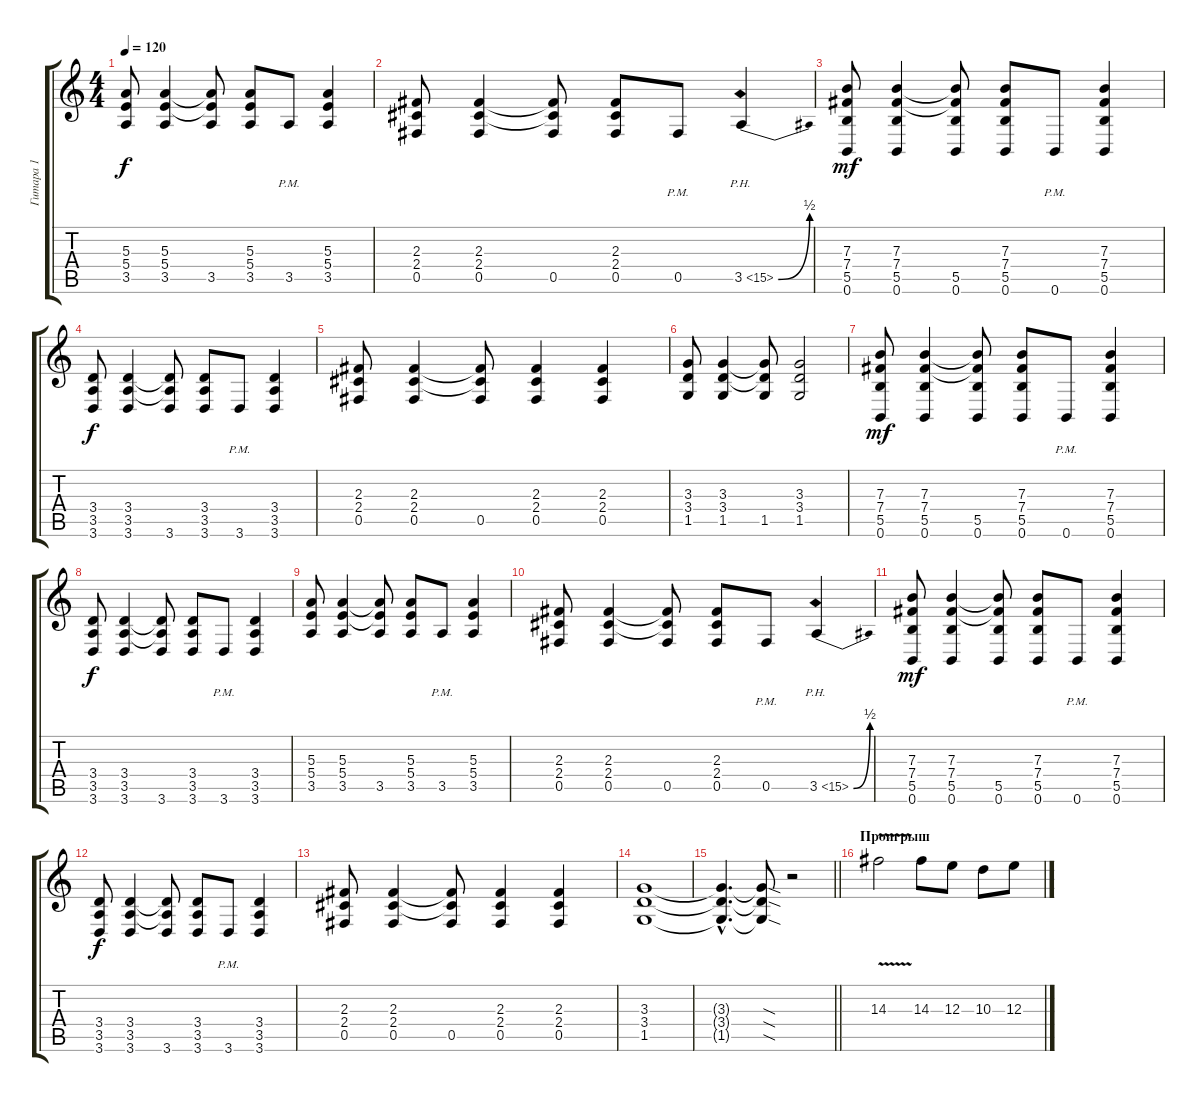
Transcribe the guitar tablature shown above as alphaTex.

\track ("Гитара 1" "Гитара 1") {instrument distortionguitar}
\staff {score tabs}
\tuning (Db4 Ab3 E3 B2 Gb2 B1) {hide}
\ts (4 4)
\tempo 120
\clef g2
\ks c
(5.3 5.4 3.5).8{dy f} (5.3 5.4 3.5).4 (5.3{t} 5.4{t} 3.5).8 (5.3 5.4 3.5).8 3.5{pm}.8 (5.3 5.4 3.5).4 |
(2.3 2.4 0.5).8 (2.3 2.4 0.5).4 (2.3{t} 2.4{t} 0.5).8 (2.3 2.4 0.5).8 0.5{pm}.8 3.5{be (bend 0 0 60 2) ph 12}.4 |
(7.3 7.4 5.5 0.6).8{dy mf} (7.3 7.4 5.5 0.6).4 (7.3{t} 7.4{t} 5.5 0.6).8 (7.3 7.4 5.5 0.6).8 0.6{pm}.8 (7.3 7.4 5.5 0.6).4 |
(3.4 3.5 3.6).8{dy f} (3.4 3.5 3.6).4 (3.4{t} 3.5{t} 3.6).8 (3.4 3.5 3.6).8 3.6{pm}.8 (3.4 3.5 3.6).4 |
(2.3 2.4 0.5).8 (2.3 2.4 0.5).4 (2.3{t} 2.4{t} 0.5).8 (2.3 2.4 0.5).4 (2.3 2.4 0.5).4 |
(3.3 3.4 1.5).8 (3.3 3.4 1.5).4 (3.3{t} 3.4{t} 1.5).8 (3.3 3.4 1.5).2 |
(7.3 7.4 5.5 0.6).8{dy mf} (7.3 7.4 5.5 0.6).4 (7.3{t} 7.4{t} 5.5 0.6).8 (7.3 7.4 5.5 0.6).8 0.6{pm}.8 (7.3 7.4 5.5 0.6).4 |
(3.4 3.5 3.6).8{dy f} (3.4 3.5 3.6).4 (3.4{t} 3.5{t} 3.6).8 (3.4 3.5 3.6).8 3.6{pm}.8 (3.4 3.5 3.6).4 |
(5.3 5.4 3.5).8 (5.3 5.4 3.5).4 (5.3{t} 5.4{t} 3.5).8 (5.3 5.4 3.5).8 3.5{pm}.8 (5.3 5.4 3.5).4 |
(2.3 2.4 0.5).8 (2.3 2.4 0.5).4 (2.3{t} 2.4{t} 0.5).8 (2.3 2.4 0.5).8 0.5{pm}.8 3.5{be (bend 0 0 60 2) ph 12}.4 |
(7.3 7.4 5.5 0.6).8{dy mf} (7.3 7.4 5.5 0.6).4 (7.3{t} 7.4{t} 5.5 0.6).8 (7.3 7.4 5.5 0.6).8 0.6{pm}.8 (7.3 7.4 5.5 0.6).4 |
(3.4 3.5 3.6).8{dy f} (3.4 3.5 3.6).4 (3.4{t} 3.5{t} 3.6).8 (3.4 3.5 3.6).8 3.6{pm}.8 (3.4 3.5 3.6).4 |
(2.3 2.4 0.5).8 (2.3 2.4 0.5).4 (2.3{t} 2.4{t} 0.5).8 (2.3 2.4 0.5).4 (2.3 2.4 0.5).4 |
(3.3 3.4 1.5).1 |
\barLineRight lightlight
(3.3{hac t} 3.4{hac t} 1.5{hac t}).4{d} (3.3{sod t} 3.4{sod t} 1.5{sod t}).8 r.2 |
\section ("" "Проигрыш")
14.3{v}.2 14.3.8 12.3.8 10.3.8 12.3.8
